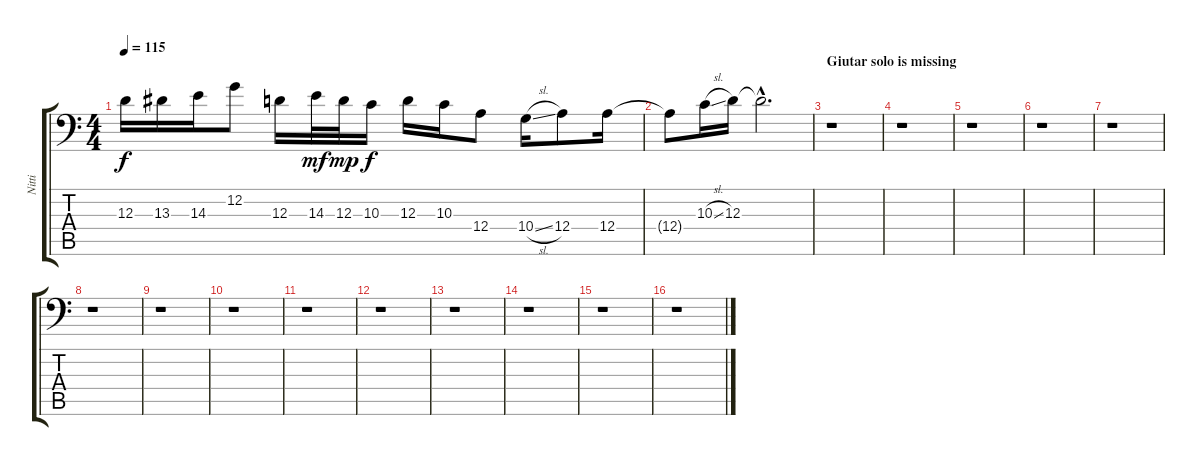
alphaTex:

\track ("Nitti" "Nitti") {instrument electricbassfinger}
\staff {score tabs}
\tuning (C3 G2 D2 A1 E1 B0) {hide}
\ts (4 4)
\tempo 115
\clef f4
\ks c
12.3.16{dy f} 13.3.16 14.3.16 12.2.8 12.3.16 14.3.32{dy mf} 12.3.32{dy mp} 10.3.16{dy f} 12.3.16 10.3.16 12.4.8 10.4{sl}.16 12.4.8 12.4.16 |
12.4{t}.8 10.3{sl}.16 12.3.16 12.3{hac t}.2{d} |
\section ("" "Giutar solo is missing")
r.1 |
r.1 |
r.1 |
r.1 |
r.1 |
r.1 |
r.1 |
r.1 |
r.1 |
r.1 |
r.1 |
r.1 |
r.1 |
r.1
